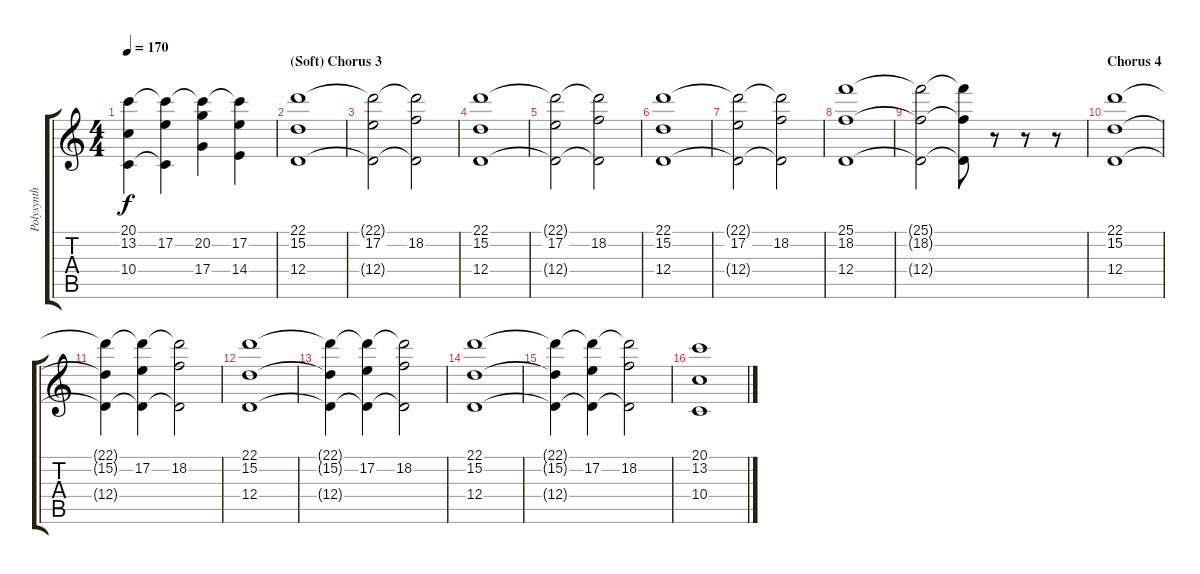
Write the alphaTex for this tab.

\track ("Polysynth" "Polysynth") {instrument pad3polysynth}
\staff {score tabs}
\tuning (E4 B3 G3 D3 A2 D2) {hide}
\ts (4 4)
\tempo 170
\clef g2
\ks c
(20.1{t} 13.2{t} 10.4{t}).4{dy f} (20.1{t} 17.2 10.4{t}).4 (20.1{t} 20.2 17.4).4 (20.1{t} 17.2 14.4).4 |
\section ("" "(Soft) Chorus 3")
(22.1 15.2 12.4).1 |
(22.1{t} 17.2 12.4{t}).2 (22.1{t} 18.2 12.4{t}).2 |
(22.1 15.2 12.4).1 |
(22.1{t} 17.2 12.4{t}).2 (22.1{t} 18.2 12.4{t}).2 |
(22.1 15.2 12.4).1 |
(22.1{t} 17.2 12.4{t}).2 (22.1{t} 18.2 12.4{t}).2 |
(25.1 18.2 12.4).1 |
(25.1{t} 18.2{t} 12.4{t}).2 (25.1{t} 18.2{t} 12.4{t}).8 r.8 r.8 r.8 |
\section ("" "Chorus 4")
(22.1 15.2 12.4).1 |
(22.1{t} 15.2{t} 12.4{t}).4 (22.1{t} 17.2 12.4{t}).4 (22.1{t} 18.2 12.4{t}).2 |
(22.1 15.2 12.4).1 |
(22.1{t} 15.2{t} 12.4{t}).4 (22.1{t} 17.2 12.4{t}).4 (22.1{t} 18.2 12.4{t}).2 |
(22.1 15.2 12.4).1 |
(22.1{t} 15.2{t} 12.4{t}).4 (22.1{t} 17.2 12.4{t}).4 (22.1{t} 18.2 12.4{t}).2 |
(20.1 13.2 10.4).1
